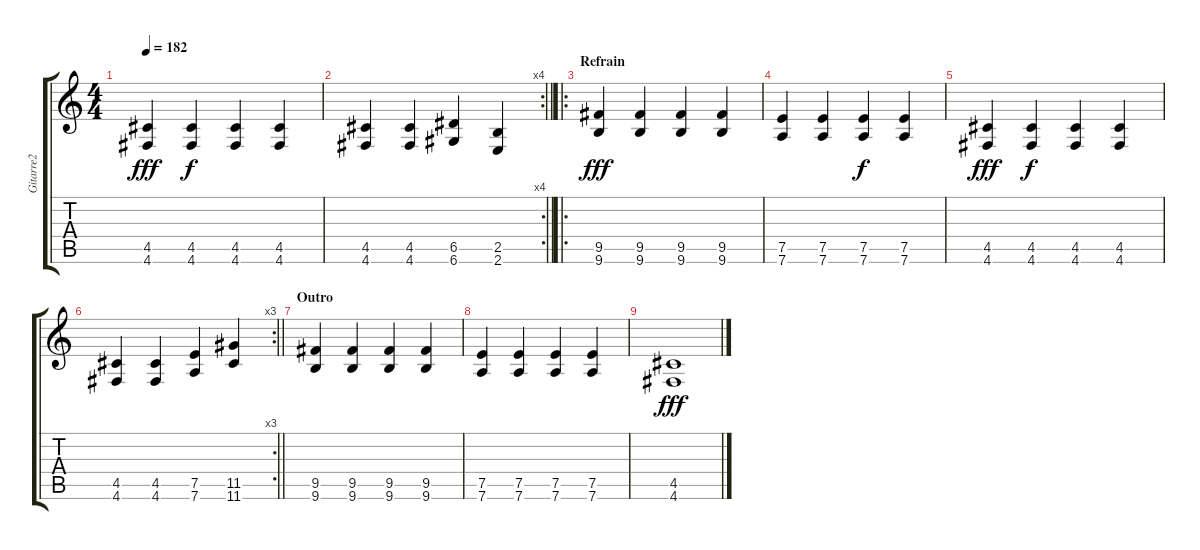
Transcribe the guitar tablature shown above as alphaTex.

\track ("Gitarre2" "Gitarre2") {instrument distortionguitar}
\staff {score tabs}
\tuning (E4 A3 G3 D3 A2 D2) {hide}
\ts (4 4)
\tempo 182
\clef g2
\ks c
(4.5 4.6).4{dy fff} (4.5 4.6).4{dy f} (4.5 4.6).4 (4.5 4.6).4 |
\rc 4
\barLineRight lightlight
(4.5 4.6).4 (4.5 4.6).4 (6.5 6.6).4 (2.5 2.6).4 |
\ro
\section ("" "Refrain")
(9.5 9.6).4{dy fff} (9.5 9.6).4 (9.5 9.6).4 (9.5 9.6).4 |
(7.5 7.6).4 (7.5 7.6).4 (7.5 7.6).4{dy f} (7.5 7.6).4 |
(4.5 4.6).4{dy fff} (4.5 4.6).4{dy f} (4.5 4.6).4 (4.5 4.6).4 |
\rc 3
\barLineRight lightlight
(4.5 4.6).4 (4.5 4.6).4 (7.5 7.6).4 (11.5 11.6).4 |
\section ("" "Outro")
(9.5 9.6).4 (9.5 9.6).4 (9.5 9.6).4 (9.5 9.6).4 |
(7.5 7.6).4 (7.5 7.6).4 (7.5 7.6).4 (7.5 7.6).4 |
(4.5 4.6).1{dy fff}
